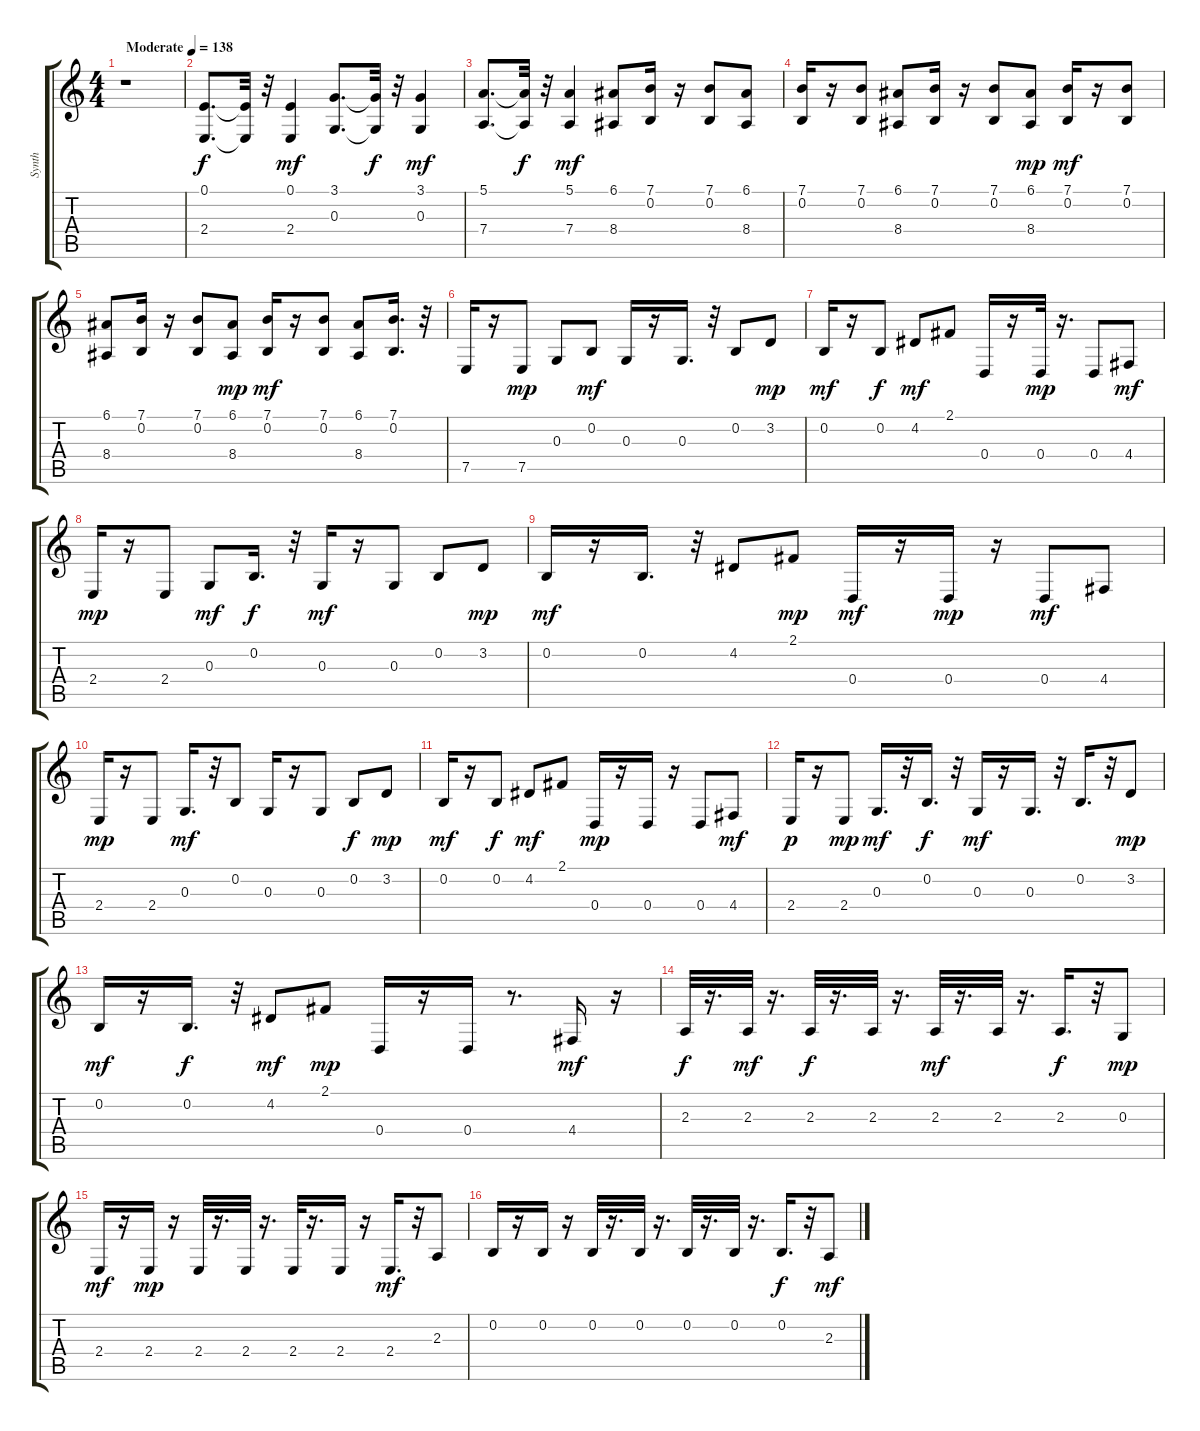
\track ("Synth" "Synth") {instrument lead1square}
\staff {score tabs}
\tuning (E4 B3 G3 D3 A2 E2) {hide}
\ts (4 4)
\tempo (138 "Moderate")
\clef g2
\ks c
r.1{dy f instrument lead1square} |
(0.1 2.4).8{d} (0.1{t} 2.4{t}).32 r.32 (0.1 2.4).4{dy mf} (3.1 0.3).8{d} (3.1{t} 0.3{t}).32{dy f} r.32 (3.1 0.3).4{dy mf} |
(5.1 7.4).8{d} (5.1{t} 7.4{t}).32{dy f} r.32 (5.1 7.4).4{dy mf} (6.1 8.4).8 (7.1 0.2).16 r.16 (7.1 0.2).8 (6.1 8.4).8 |
(7.1 0.2).16 r.16 (7.1 0.2).8 (6.1 8.4).8 (7.1 0.2).16 r.16 (7.1 0.2).8 (6.1 8.4).8{dy mp} (7.1 0.2).16{dy mf} r.16 (7.1 0.2).8 |
(6.1 8.4).8 (7.1 0.2).16 r.16 (7.1 0.2).8 (6.1 8.4).8{dy mp} (7.1 0.2).16{dy mf} r.16 (7.1 0.2).8 (6.1 8.4).8 (7.1 0.2).16{d} r.32 |
7.5.16 r.16 7.5.8{dy mp} 0.3.8 0.2.8{dy mf} 0.3.16 r.16 0.3.16{d} r.32 0.2.8 3.2.8{dy mp} |
0.2.16{dy mf} r.16 0.2.8{dy f} 4.2.8{dy mf} 2.1.8 0.4.16 r.16 0.4.32{dy mp} r.16{d} 0.4.8 4.4.8{dy mf} |
2.4.16{dy mp} r.16 2.4.8 0.3.8{dy mf} 0.2.16{d dy f} r.32 0.3.16{dy mf} r.16 0.3.8 0.2.8 3.2.8{dy mp} |
0.2.16{dy mf} r.16 0.2.16{d} r.32 4.2.8 2.1.8{dy mp} 0.4.16{dy mf} r.16 0.4.16{dy mp} r.16 0.4.8{dy mf} 4.4.8 |
2.4.16{dy mp} r.16 2.4.8 0.3.16{d dy mf} r.32 0.2.8 0.3.16 r.16 0.3.8 0.2.8{dy f} 3.2.8{dy mp} |
0.2.16{dy mf} r.16 0.2.8{dy f} 4.2.8{dy mf} 2.1.8 0.4.16{dy mp} r.16 0.4.16 r.16 0.4.8 4.4.8{dy mf} |
2.4.16{dy p} r.16 2.4.8{dy mp} 0.3.16{d dy mf} r.32 0.2.16{d dy f} r.32 0.3.16{dy mf} r.16 0.3.16{d} r.32 0.2.16{d} r.32 3.2.8{dy mp} |
0.2.16{dy mf} r.16 0.2.16{d dy f} r.32 4.2.8{dy mf} 2.1.8{dy mp} 0.4.16 r.16 0.4.16 r.8{d} 4.4.16{dy mf} r.16 |
2.3.32{dy f} r.16{d} 2.3.32{dy mf} r.16{d} 2.3.32{dy f} r.16{d} 2.3.32 r.16{d} 2.3.32{dy mf} r.16{d} 2.3.32 r.16{d} 2.3.16{d dy f} r.32 0.3.8{dy mp} |
2.4.16{dy mf} r.16 2.4.16{dy mp} r.16 2.4.32 r.16{d} 2.4.32 r.16{d} 2.4.32 r.16{d} 2.4.16 r.16 2.4.16{d dy mf} r.32 2.3.8 |
0.2.16 r.16 0.2.16 r.16 0.2.32 r.16{d} 0.2.32 r.16{d} 0.2.32 r.16{d} 0.2.32 r.16{d} 0.2.16{d dy f} r.32 2.3.8{dy mf}
